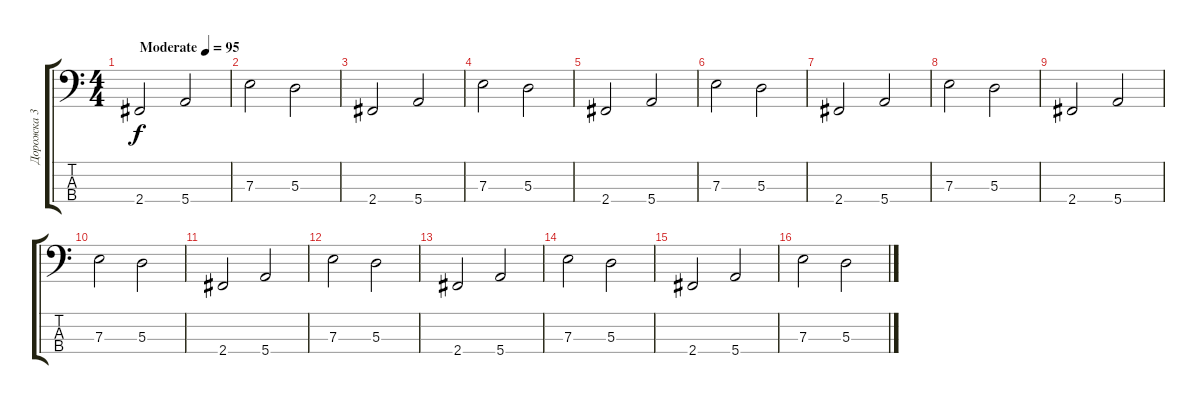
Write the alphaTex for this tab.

\track ("Дорожка 3" "Дорожка 3") {instrument electricbassfinger}
\staff {score tabs}
\tuning (G2 D2 A1 E1) {hide}
\ts (4 4)
\tempo (95 "Moderate")
\clef f4
\ks c
2.4.2{dy f instrument electricbassfinger} 5.4.2 |
7.3.2 5.3.2 |
2.4.2 5.4.2 |
7.3.2 5.3.2 |
2.4.2 5.4.2 |
7.3.2 5.3.2 |
2.4.2 5.4.2 |
7.3.2 5.3.2 |
2.4.2 5.4.2 |
7.3.2 5.3.2 |
2.4.2 5.4.2 |
7.3.2 5.3.2 |
2.4.2 5.4.2 |
7.3.2 5.3.2 |
2.4.2 5.4.2 |
7.3.2 5.3.2
